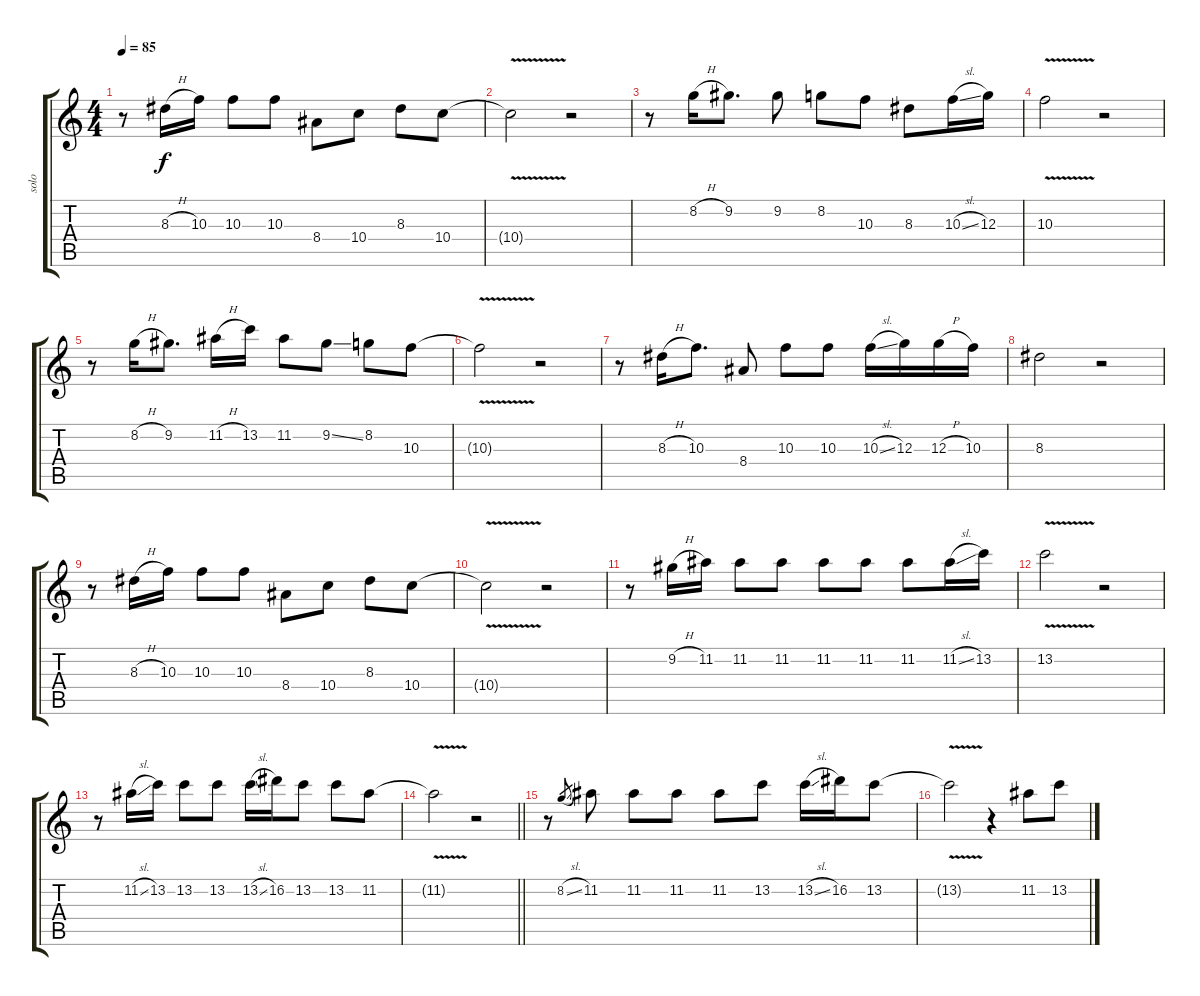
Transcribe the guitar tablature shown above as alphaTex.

\track ("solo" "solo") {instrument electricguitarjazz}
\staff {score tabs}
\tuning (E4 B3 G3 D3 A2 E2) {hide}
\ts (4 4)
\tempo 85
\clef g2
\ks c
r.8{dy f} 8.3{h}.16 10.3.16 10.3.8 10.3.8 8.4.8 10.4.8 8.3.8 10.4.8 |
10.4{v t}.2 r.2 |
r.8 8.2{h}.16 9.2.8{d} 9.2.8 8.2.8 10.3.8 8.3.8 10.3{sl}.16 12.3.16 |
10.3{v}.2 r.2 |
r.8 8.2{h}.16 9.2.8{d} 11.2{h}.16 13.2.16 11.2.8 9.2{ss}.8 8.2.8 10.3.8 |
10.3{v t}.2 r.2 |
r.8 8.3{h}.16 10.3.8{d} 8.4.8 10.3.8 10.3.8 10.3{sl}.16 12.3.16 12.3{h}.16 10.3.16 |
8.3.2 r.2 |
r.8 8.3{h}.16 10.3.16 10.3.8 10.3.8 8.4.8 10.4.8 8.3.8 10.4.8 |
10.4{v t}.2 r.2 |
r.8 9.2{h}.16 11.2.16 11.2.8 11.2.8 11.2.8 11.2.8 11.2.8 11.2{sl}.16 13.2.16 |
13.2{v}.2 r.2 |
r.8 11.2{sl}.16 13.2.16 13.2.8 13.2.8 13.2{sl}.16 16.2.16 13.2.8 13.2.8 11.2.8 |
\barLineRight lightlight
11.2{v t}.2 r.2 |
r.8 8.2{sl}.8{gr} 11.2.8 11.2.8 11.2.8 11.2.8 13.2.8 13.2{sl}.16 16.2.16 13.2.8 |
13.2{v t}.2 r.4 11.2.8 13.2.8
